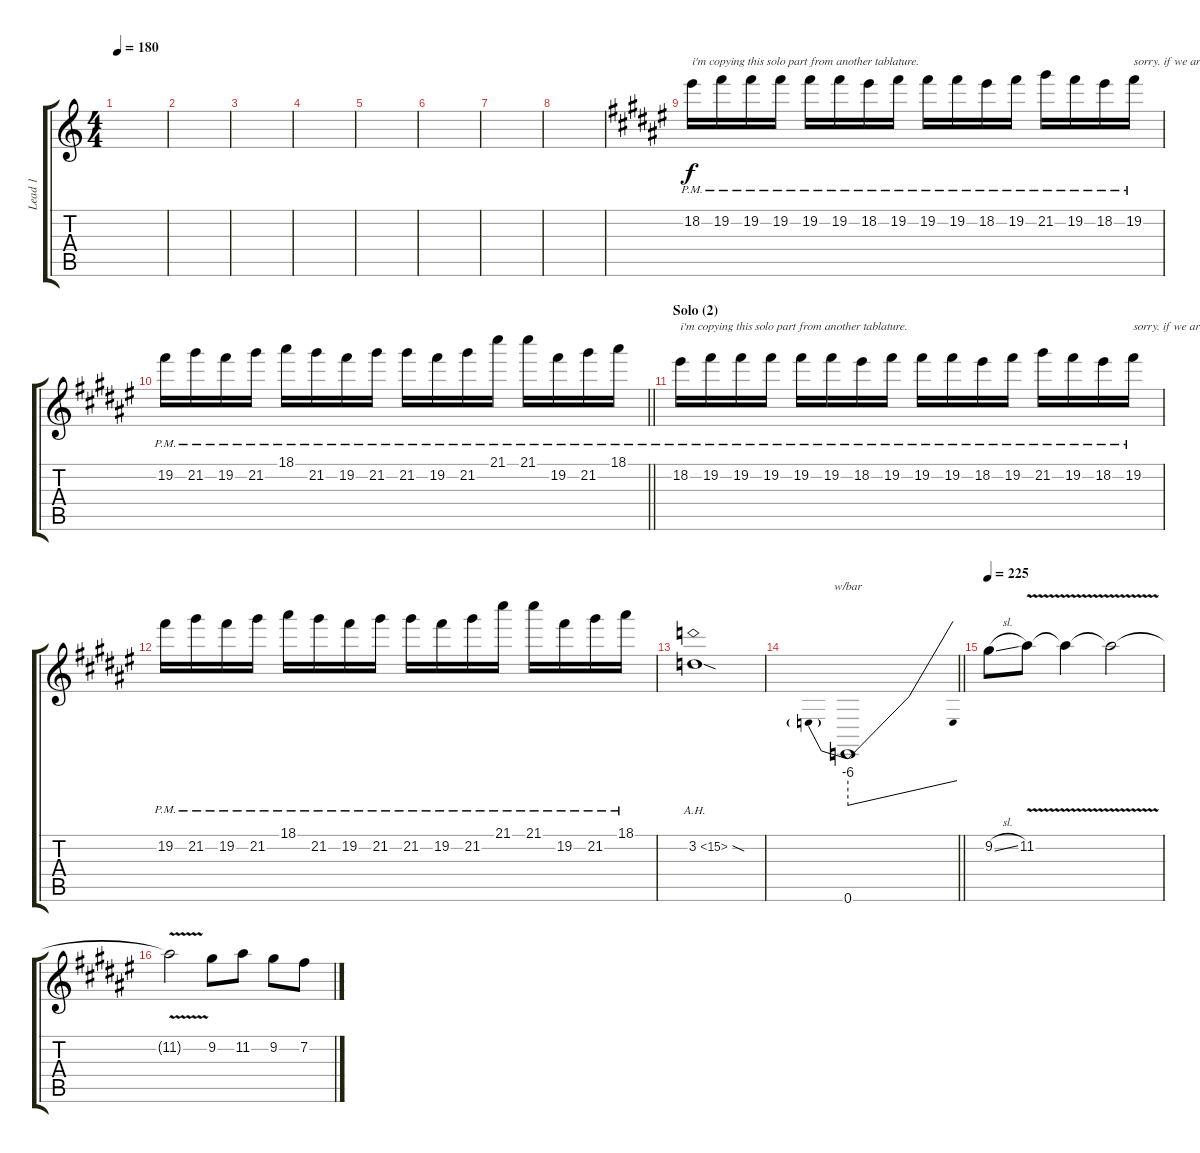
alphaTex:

\track ("Lead 1" "Lead 1") {instrument overdrivenguitar}
\staff {score tabs}
\tuning (E4 B3 G3 D3 A2 E2) {hide}
\ts (4 4)
\tempo 180
\clef g2
\ks c
|
|
|
|
|
|
|
|
\ks f#
18.2{pm}.16{txt "i'm copying this solo part from another tablature."} 19.2{pm}.16 19.2{pm}.16 19.2{pm}.16 19.2{pm}.16 19.2{pm}.16 18.2{pm}.16 19.2{pm}.16 19.2{pm}.16 19.2{pm}.16 18.2{pm}.16 19.2{pm}.16 21.2{pm}.16 19.2{pm}.16 18.2{pm}.16 19.2{pm}.16{txt "sorry. if we are have same tablature at this part"} |
\barLineRight lightlight
19.2{pm}.16 21.2{pm}.16 19.2{pm}.16 21.2{pm}.16 18.1{pm}.16 21.2{pm}.16 19.2{pm}.16 21.2{pm}.16 21.2{pm}.16 19.2{pm}.16 21.2{pm}.16 21.1{pm}.16 21.1{pm}.16 19.2{pm}.16 21.2{pm}.16 18.1{pm}.16 |
\section ("" "Solo (2)")
18.2{pm}.16{txt "i'm copying this solo part from another tablature."} 19.2{pm}.16 19.2{pm}.16 19.2{pm}.16 19.2{pm}.16 19.2{pm}.16 18.2{pm}.16 19.2{pm}.16 19.2{pm}.16 19.2{pm}.16 18.2{pm}.16 19.2{pm}.16 21.2{pm}.16 19.2{pm}.16 18.2{pm}.16 19.2{pm}.16{txt "sorry. if we are have same tablature at this part"} |
19.2{pm}.16 21.2{pm}.16 19.2{pm}.16 21.2{pm}.16 18.1{pm}.16 21.2{pm}.16 19.2{pm}.16 21.2{pm}.16 21.2{pm}.16 19.2{pm}.16 21.2{pm}.16 21.1{pm}.16 21.1{pm}.16 19.2{pm}.16 21.2{pm}.16 18.1{pm}.16 |
3.2{ah 12 sod}.1 |
\barLineRight lightlight
0.6.1{tbe (predivedive default 0 -24 60 0)} |
\tempo 225
9.2{sl}.8{volume 16 instrument distortionguitar} 11.2{v}.8 11.2{t}.4 11.2{v t}.2 |
11.2{t}.2 9.2.8 11.2.8 9.2.8 7.2.8
